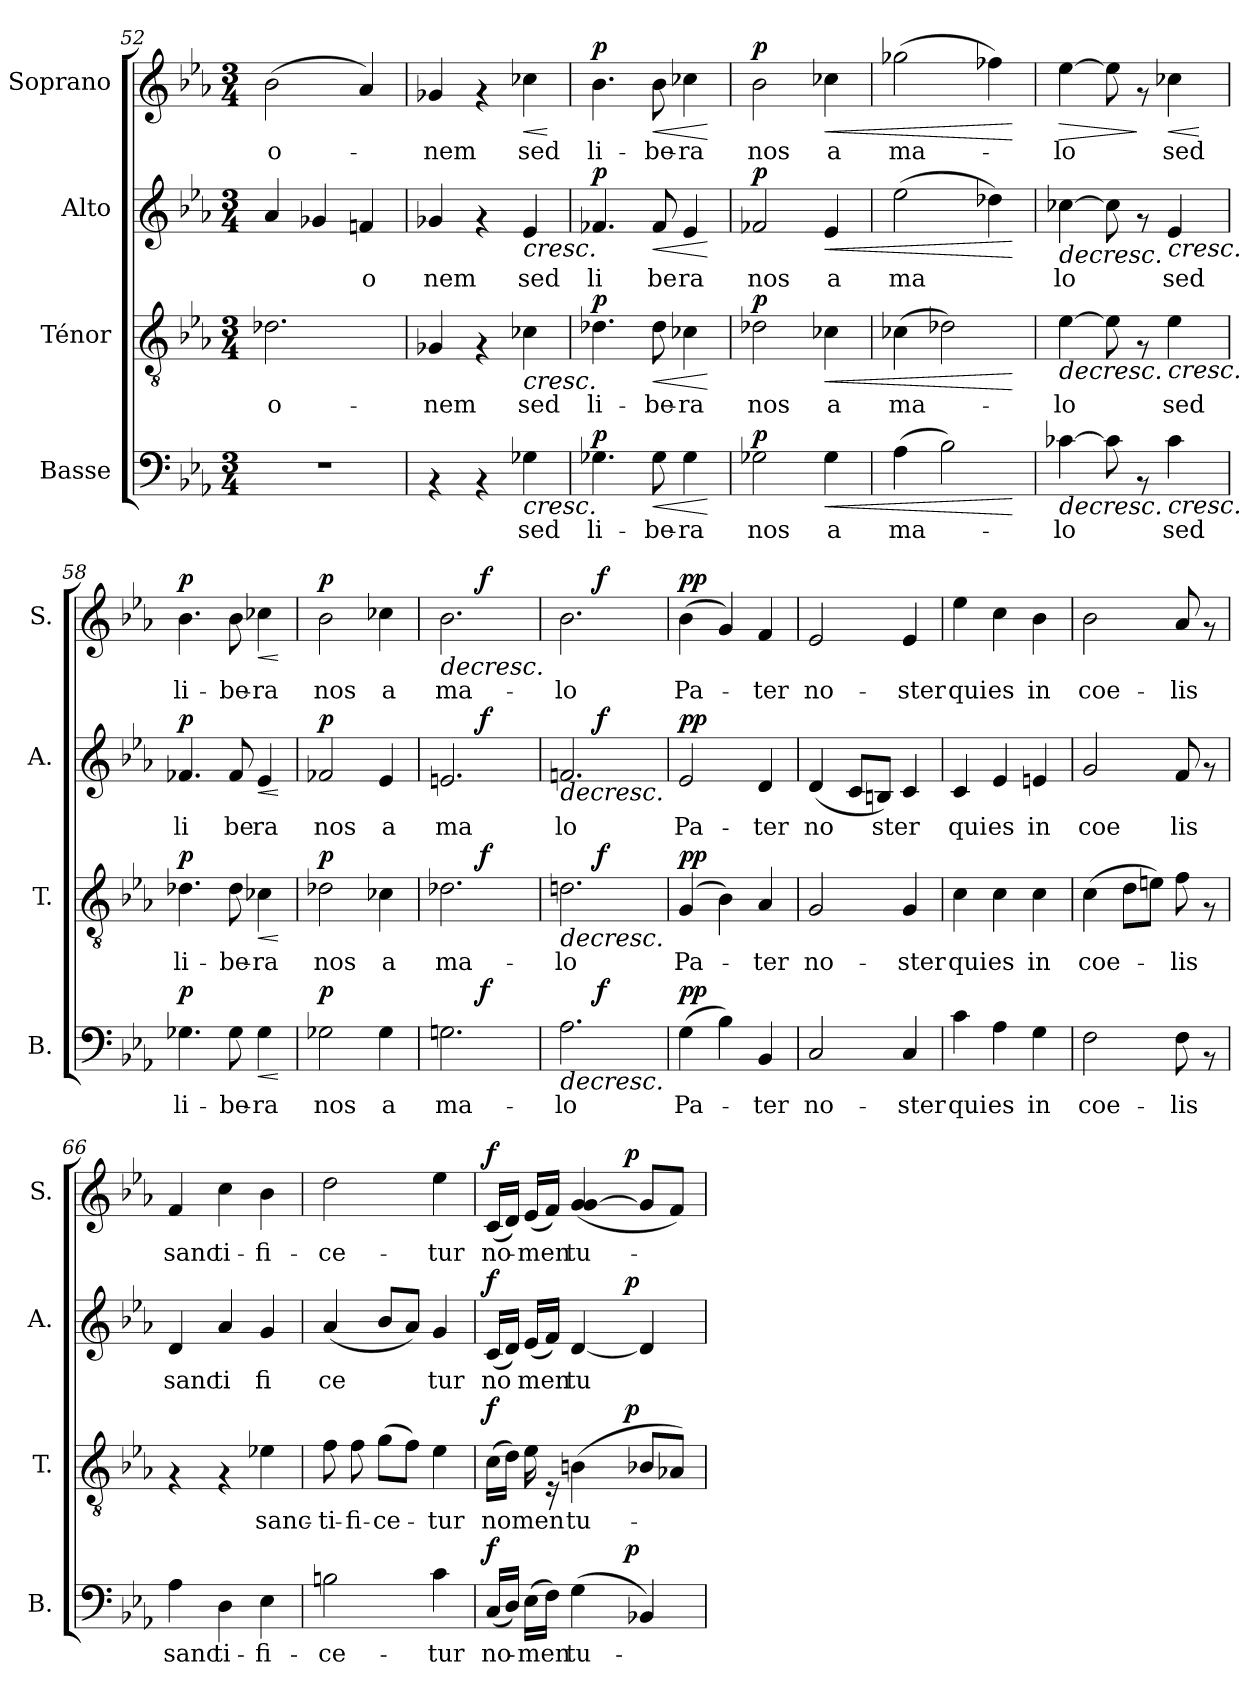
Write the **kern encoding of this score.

**kern	**text	**dynam	**kern	**text	**dynam	**kern	**text	**dynam	**kern	**text	**dynam
*part4	*part4	*part4	*part3	*part3	*part3	*part2	*part2	*part2	*part1	*part1	*part1
*staff4	*staff4	*staff4	*staff3	*staff3	*staff3	*staff2	*staff2	*staff2	*staff1	*staff1	*staff1
*I"Basse	*	*	*I"Ténor	*	*	*I"Alto	*	*	*I"Soprano	*	*
*I'B.	*	*	*I'T.	*	*	*I'A.	*	*	*I'S.	*	*
*clefF4	*	*	*clefGv2	*	*	*clefG2	*	*	*clefG2	*	*
*k[b-e-a-]	*	*	*k[b-e-a-]	*	*	*k[b-e-a-]	*	*	*k[b-e-a-]	*	*
*E-:	*	*	*E-:	*	*	*E-:	*	*	*E-:	*	*
*M3/4	*	*	*M3/4	*	*	*M3/4	*	*	*M3/4	*	*
=52	=52	=52	=52	=52	=52	=52	=52	=52	=52	=52	=52
!	!	!	!	!LO:LY:b	!	!	!	!	!	!LO:LY:b	!
2.r	.	.	2.d-X\	o-	.	4a-/	.	.	(>2b-\	o-	.
.	.	.	.	.	.	4g-X/	.	.	.	.	.
!	!	!	!	!	!	!	!LO:LY:b	!	!	!	!
.	.	.	.	.	.	4fn/	-o	.	4a-/)	.	.
!!LO:LB:g=z
=53	=53	=53	=53	=53	=53	=53	=53	=53	=53	=53	=53
!	!	!	!	!LO:LY:b	!	!	!LO:LY:b	!	!	!LO:LY:b	!
4rAA	.	.	4G-X/	-nem	.	4g-X/	nem	.	4g-X/	-nem	.
4rAA	.	.	4rF	.	.	4rf	.	.	4rf	.	.
!	!LO:LY:b	!LO:HP:b	!	!LO:LY:b	!LO:HP:b	!	!LO:LY:b	!LO:HP:b	!	!LO:LY:b	!LO:HP:b
4G-X\	sed	<	4c-X\	sed	<	4e-/	sed	<	4cc-X\	sed	<
.	.	.	.	.	.	.	.	.	.	.	[
=54	=54	=54	=54	=54	=54	=54	=54	=54	=54	=54	=54
!	!LO:LY:b	!LO:DY:a	!	!LO:LY:b	!LO:DY:a	!	!LO:LY:b	!LO:DY:a	!	!LO:LY:b	!LO:DY:a
4.G-X\	li-	p	4.d-X\	li-	p	4.f-X/	li	p	4.b-\	li-	p
!	!LO:LY:b	!LO:HP:b	!	!LO:LY:b	!LO:HP:b	!	!LO:LY:b	!LO:HP:b	!	!LO:LY:b	!LO:HP:b
8G-\	-be-	<	8d-\	-be-	<	8f-/	be	<	8b-\	-be-	<
!	!LO:LY:b	!	!	!LO:LY:b	!	!	!LO:LY:b	!	!	!LO:LY:b	!
4G-\	-ra	.	4c-X\	-ra	.	4e-/	ra	.	4cc-X\	-ra	.
.	.	[	.	.	[	.	.	[	.	.	[
=55	=55	=55	=55	=55	=55	=55	=55	=55	=55	=55	=55
!	!LO:LY:b	!LO:DY:a	!	!LO:LY:b	!LO:DY:a	!	!LO:LY:b	!LO:DY:a	!	!LO:LY:b	!LO:DY:a
2G-X\	nos	p	2d-X\	nos	p	2f-X/	nos	p	2b-\	nos	p
!	!LO:LY:b	!LO:HP:b	!	!LO:LY:b	!LO:HP:b	!	!LO:LY:b	!LO:HP:b	!	!LO:LY:b	!LO:HP:b
4G-\	a	<	4c-X\	a	<	4e-/	a	<	4cc-X\	a	<
=56	=56	=56	=56	=56	=56	=56	=56	=56	=56	=56	=56
!	!LO:LY:b	!	!	!LO:LY:b	!	!	!LO:LY:b	!	!	!LO:LY:b	!
(>4A-\	ma-	.	(>4c-X\	ma-	.	(>2ee-\	ma	.	(>2gg-X\	ma-	.
2B-\)	.	.	2d-X\)	.	.	.	.	.	.	.	.
.	.	.	.	.	.	4dd-X\)	.	.	4ff-X\)	.	.
.	.	[	.	.	[	.	.	[	.	.	[
=57	=57	=57	=57	=57	=57	=57	=57	=57	=57	=57	=57
!	!LO:LY:b	!LO:HP:b	!	!LO:LY:b	!LO:HP:b	!	!LO:LY:b	!LO:HP:b	!	!LO:LY:b	!LO:HP:b
[>4c-X\	-lo	>	[>4e-\	-lo	>	[>4cc-X\	lo	>	[>4ee-\	-lo	>
8c-\]	.	.	8e-\]	.	.	8cc-\]	.	.	8ee-\]	.	.
8rAA	.	[	8rF	.	[	8rf	.	[	8rf	.	]
!	!LO:LY:b	!LO:HP:b	!	!LO:LY:b	!LO:HP:b	!	!LO:LY:b	!LO:HP:b	!	!LO:LY:b	!LO:HP:b
4c-\	sed	<	4e-\	sed	<	4e-/	sed	<	4cc-X\	sed	<
.	.	]	.	.	]	.	.	]	.	.	[
=58	=58	=58	=58	=58	=58	=58	=58	=58	=58	=58	=58
!	!LO:LY:b	!LO:DY:a	!	!LO:LY:b	!LO:DY:a	!	!LO:LY:b	!LO:DY:a	!	!LO:LY:b	!LO:DY:a
4.G-X\	li-	p	4.d-X\	li-	p	4.f-X/	li	p	4.b-\	li-	p
!	!LO:LY:b	!	!	!LO:LY:b	!	!	!LO:LY:b	!	!	!LO:LY:b	!
8G-\	-be-	.	8d-\	-be-	.	8f-/	be	.	8b-\	-be-	.
!	!LO:LY:b	!LO:HP:b	!	!LO:LY:b	!LO:HP:b	!	!LO:LY:b	!LO:HP:b	!	!LO:LY:b	!LO:HP:b
4G-\	-ra	<	4c-X\	-ra	<	4e-/	ra	<	4cc-X\	-ra	<
.	.	[	.	.	[	.	.	[	.	.	[
=59	=59	=59	=59	=59	=59	=59	=59	=59	=59	=59	=59
!	!LO:LY:b	!LO:DY:a	!	!LO:LY:b	!LO:DY:a	!	!LO:LY:b	!LO:DY:a	!	!LO:LY:b	!LO:DY:a
2G-X\	nos	p	2d-X\	nos	p	2f-X/	nos	p	2b-\	nos	p
!	!LO:LY:b	!	!	!LO:LY:b	!	!	!LO:LY:b	!	!	!LO:LY:b	!
4G-\	a	.	4c-X\	a	.	4e-/	a	.	4cc-X\	a	.
=60	=60	=60	=60	=60	=60	=60	=60	=60	=60	=60	=60
!	!LO:LY:b	!	!	!LO:LY:b	!	!	!LO:LY:b	!	!	!LO:LY:b	!LO:HP:b
*^	*	*	*^	*	*	*^	*	*	*^	*	*
2.Gn\	4ryy	ma-	.	2.d-X\	4ryy	ma-	.	2.en/	4ryy	ma	.	2.b-\	4ryy	ma-	>
!	!	!	!LO:DY:a	!	!	!	!LO:DY:a	!	!	!	!LO:DY:a	!	!	!	!LO:DY:a
.	2ryy	.	f	.	2ryy	.	f	.	2ryy	.	f	.	2ryy	.	f
.	.	.	[	.	.	.	[	.	.	.	[	.	.	.	.
=61	=61	=61	=61	=61	=61	=61	=61	=61	=61	=61	=61	=61	=61	=61	=61
!	!	!LO:LY:b	!LO:HP:b	!	!	!LO:LY:b	!LO:HP:b	!	!	!LO:LY:b	!LO:HP:b	!	!	!LO:LY:b	!
2.A-\	8..ryy	-lo	>	2.dn\	8..ryy	-lo	>	2.fn/	8..ryy	lo	>	2.b-\	8..ryy	-lo	.
!	!	!	!LO:DY:a	!	!	!	!LO:DY:a	!	!	!	!LO:DY:a	!	!	!	!LO:DY:a
.	2ryy	.	f	.	2ryy	.	f	.	2ryy	.	f	.	2ryy	.	f
.	32ryy	.	.	.	32ryy	.	.	.	32ryy	.	.	.	32ryy	.	.
.	.	.	]	.	.	.	]	.	.	.	]	.	.	.	]
!!LO:PB:g=z
=62	=62	=62	=62	=62	=62	=62	=62	=62	=62	=62	=62	=62	=62	=62	=62
!	!	!	!	!	!	!	!	!	!	!	!	!LO:TX:b:i:t=très doux.	!	!	!
!	!	!	!	!	!	!	!	!LO:TX:b:i:t=très doux.	!	!	!	!	!	!	!
!	!	!	!	!LO:TX:b:i:t=très doux.	!	!	!	!	!	!	!	!	!	!	!
!LO:TX:b:i:t=très doux.	!	!	!	!	!	!	!	!	!	!	!	!	!	!	!
!	!	!LO:LY:b	!LO:DY:a	!	!	!LO:LY:b	!LO:DY:a	!	!	!LO:LY:b	!LO:DY:a	!	!	!LO:LY:b	!LO:DY:a
*v	*v	*	*	*	*	*	*	*v	*v	*	*	*v	*v	*	*
*	*	*	*v	*v	*	*	*	*	*	*	*	*
(>4G\	Pa-	pp	(>4G/	Pa-	pp	2e-/	Pa-	pp	(>4b-\	Pa-	pp
4B-\)	.	.	4B-\)	.	.	.	.	.	4g/)	.	.
!	!LO:LY:b	!	!	!LO:LY:b	!	!	!LO:LY:b	!	!	!LO:LY:b	!
4BB-/	-ter	.	4A-/	-ter	.	4d/	-ter	.	4f/	-ter	.
=63	=63	=63	=63	=63	=63	=63	=63	=63	=63	=63	=63
!	!LO:LY:b	!	!	!LO:LY:b	!	!	!LO:LY:b	!	!	!LO:LY:b	!
2C/	no-	.	2G/	no-	.	(<4d/	no	.	2e-/	no-	.
.	.	.	.	.	.	8c/L	.	.	.	.	.
!	!	!	!	!	!	!	!LO:LY:b	!	!	!	!
.	.	.	.	.	.	8Bn/J)	ster	.	.	.	.
!	!LO:LY:b	!	!	!LO:LY:b	!	!	!	!	!	!LO:LY:b	!
4C/	-ster	.	4G/	-ster	.	4c/	.	.	4e-/	-ster	.
=64	=64	=64	=64	=64	=64	=64	=64	=64	=64	=64	=64
!	!LO:LY:b	!	!	!LO:LY:b	!	!	!LO:LY:b	!	!	!LO:LY:b	!
4c\	qui	.	4c\	qui	.	4c/	qui	.	4ee-\	qui	.
!	!LO:LY:b	!	!	!LO:LY:b	!	!	!LO:LY:b	!	!	!LO:LY:b	!
4A-\	es	.	4c\	es	.	4e-/	es	.	4cc\	es	.
!	!LO:LY:b	!	!	!LO:LY:b	!	!	!LO:LY:b	!	!	!LO:LY:b	!
4G\	in	.	4c\	in	.	4en/	in	.	4b-\	in	.
=65	=65	=65	=65	=65	=65	=65	=65	=65	=65	=65	=65
!	!LO:LY:b	!	!	!LO:LY:b	!	!	!LO:LY:b	!	!	!LO:LY:b	!
2F\	coe-	.	(>4c\	coe-	.	2g/	coe	.	2b-\	coe-	.
.	.	.	8d\L	.	.	.	.	.	.	.	.
.	.	.	8en\J)	.	.	.	.	.	.	.	.
!	!LO:LY:b	!	!	!LO:LY:b	!	!	!LO:LY:b	!	!	!LO:LY:b	!
8F\	-lis	.	8f\	-lis	.	8f/	lis	.	8a-/	-lis	.
8rAA	.	.	8rF	.	.	8rf	.	.	8rf	.	.
=66	=66	=66	=66	=66	=66	=66	=66	=66	=66	=66	=66
!	!LO:LY:b	!	!	!	!	!	!LO:LY:b	!	!	!LO:LY:b	!
4A-\	sanc	.	4rF	.	.	4d/	sanc	.	4f/	sanc	.
!	!LO:LY:b	!	!	!	!	!	!LO:LY:b	!	!	!LO:LY:b	!
4D\	ti-	.	4rF	.	.	4a-/	ti	.	4cc\	ti-	.
!	!LO:LY:b	!	!	!LO:LY:b	!	!	!LO:LY:b	!	!	!LO:LY:b	!
4E-\	-fi-	.	4e-X\	sanc-	.	4g/	fi	.	4b-\	-fi-	.
=67	=67	=67	=67	=67	=67	=67	=67	=67	=67	=67	=67
!	!LO:LY:b	!	!	!LO:LY:b	!	!	!LO:LY:b	!	!	!LO:LY:b	!
2Bn\	-ce-	.	8f\	-ti-	.	(<4a-/	ce	.	2dd\	-ce-	.
!	!	!	!	!LO:LY:b	!	!	!	!	!	!	!
.	.	.	8f\	-fi-	.	.	.	.	.	.	.
!	!	!	!	!LO:LY:b	!	!	!	!	!	!	!
.	.	.	(>8g\L	-ce-	.	8b-/L	.	.	.	.	.
.	.	.	8f\J)	.	.	8a-/J)	.	.	.	.	.
!	!LO:LY:b	!	!	!LO:LY:b	!	!	!LO:LY:b	!	!	!LO:LY:b	!
4c\	-tur	.	4e-\	-tur	.	4g/	tur	.	4ee-\	-tur	.
=68	=68	=68	=68	=68	=68	=68	=68	=68	=68	=68	=68
!	!LO:LY:b	!LO:DY:a	!	!LO:LY:b	!LO:DY:a	!	!LO:LY:b	!LO:DY:a	!	!LO:LY:b	!LO:DY:a
*^	*	*	*^	*	*	*^	*	*	*^	*	*
(<16C/LL	4ryy	no-	f	(>16c\LL	4ryy	nomen	f	(<16c/LL	4ryy	no	f	(<16c/LL	4ryy	no-	f
16D/JJ)	.	.	.	16d\JJ)	.	.	.	16d/JJ)	.	.	.	16d/JJ)	.	.	.
!	!	!LO:LY:b	!	!	!	!	!	!	!	!LO:LY:b	!	!	!	!LO:LY:b	!
(>16E-\LL	.	-men	.	16e-\	.	.	.	(<16e-/LL	.	men	.	(<16e-/LL	.	-men	.
16F\JJ)	.	.	.	16rE	.	.	.	16f/JJ)	.	.	.	16f/JJ)	.	.	.
!	!	!LO:LY:b	!	!	!	!LO:LY:b	!	!	!	!LO:LY:b	!	!	!	!LO:LY:b	!
(>4G\	8ryy	tu-	.	(>4Bn\	8ryy	tu-	.	[<4d/	8ryy	tu	.	(<4g/ [<4g/	8ryy	tu-	.
.	16ryy	.	.	.	16ryy	.	.	.	16ryy	.	.	.	16ryy	.	.
.	64ryy	.	.	.	64ryy	.	.	.	64ryy	.	.	.	64ryy	.	.
!	!	!	!LO:DY:a	!	!	!	!LO:DY:a	!	!	!	!LO:DY:a	!	!	!	!LO:DY:a
.	4ryy	.	p	.	4ryy	.	p	.	4ryy	.	p	.	4ryy	.	p
4BB-X/)	.	.	.	8B-X/L	.	.	.	4d/]	.	.	.	8g/L]	.	.	.
.	.	.	.	8A-X/J)	.	.	.	.	.	.	.	8f/J)	.	.	.
.	32.ryy	.	.	.	32.ryy	.	.	.	32.ryy	.	.	.	32.ryy	.	.
*v	*v	*	*	*	*	*	*	*v	*v	*	*	*v	*v	*	*
*	*	*	*v	*v	*	*	*	*	*	*	*	*
=	=	=	=	=	=	=	=	=	=	=	=
*-	*-	*-	*-	*-	*-	*-	*-	*-	*-	*-	*-
